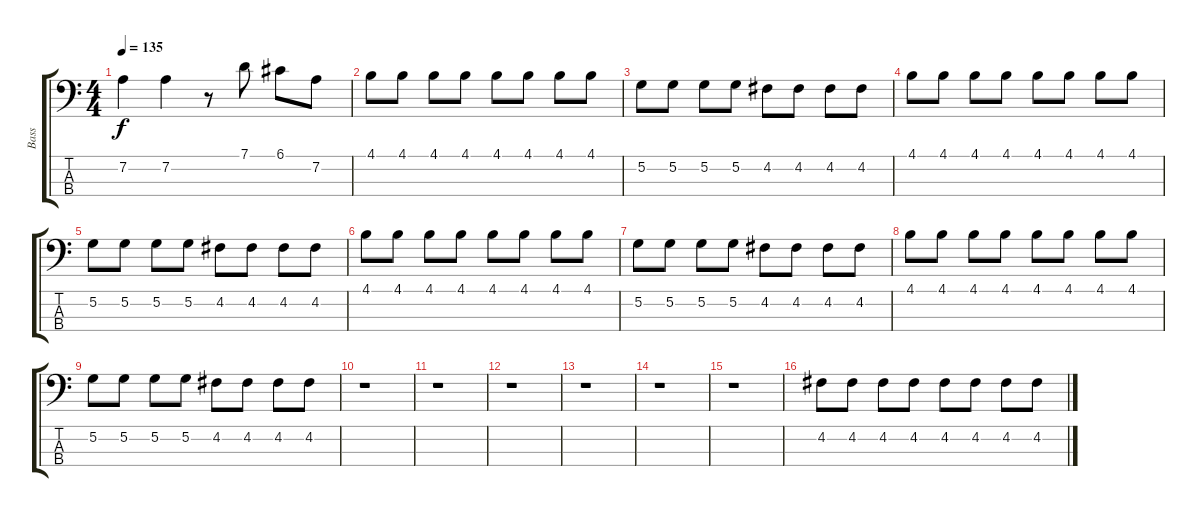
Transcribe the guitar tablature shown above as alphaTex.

\track ("Bass" "Bass") {instrument electricbasspick}
\staff {score tabs}
\tuning (G2 D2 A1 E1) {hide}
\ts (4 4)
\tempo 135
\clef f4
\ks c
7.2.4{dy f} 7.2.4 r.8 7.1.8 6.1.8 7.2.8 |
4.1.8 4.1.8 4.1.8 4.1.8 4.1.8 4.1.8 4.1.8 4.1.8 |
5.2.8 5.2.8 5.2.8 5.2.8 4.2.8 4.2.8 4.2.8 4.2.8 |
4.1.8 4.1.8 4.1.8 4.1.8 4.1.8 4.1.8 4.1.8 4.1.8 |
5.2.8 5.2.8 5.2.8 5.2.8 4.2.8 4.2.8 4.2.8 4.2.8 |
4.1.8 4.1.8 4.1.8 4.1.8 4.1.8 4.1.8 4.1.8 4.1.8 |
5.2.8 5.2.8 5.2.8 5.2.8 4.2.8 4.2.8 4.2.8 4.2.8 |
4.1.8 4.1.8 4.1.8 4.1.8 4.1.8 4.1.8 4.1.8 4.1.8 |
5.2.8 5.2.8 5.2.8 5.2.8 4.2.8 4.2.8 4.2.8 4.2.8 |
r.1 |
r.1 |
r.1 |
r.1 |
r.1 |
r.1 |
4.2.8 4.2.8 4.2.8 4.2.8 4.2.8 4.2.8 4.2.8 4.2.8
